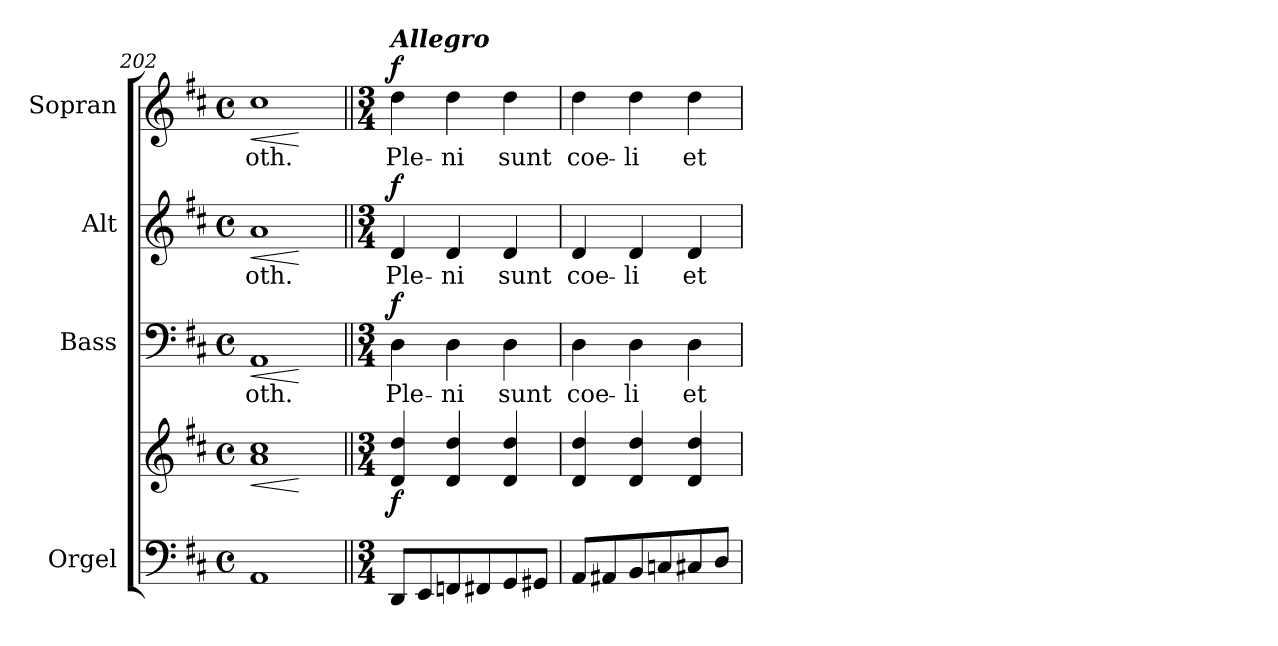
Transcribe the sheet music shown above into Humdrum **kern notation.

**kern	**kern	**dynam	**kern	**text	**dynam	**kern	**text	**dynam	**kern	**text	**dynam
*part4	*part4	*part4	*part3	*part3	*part3	*part2	*part2	*part2	*part1	*part1	*part1
*staff5	*staff4	*staff4/5	*staff3	*staff3	*staff3	*staff2	*staff2	*staff2	*staff1	*staff1	*staff1
*I"Orgel	*	*	*I"Bass	*	*	*I"Alt	*	*	*I"Sopran	*	*
*	*	*	*I'B.	*	*	*I'A.	*	*	*I'S.	*	*
*clefF4	*clefG2	*	*clefF4	*	*	*clefG2	*	*	*clefG2	*	*
*k[f#c#]	*k[f#c#]	*	*k[f#c#]	*	*	*k[f#c#]	*	*	*k[f#c#]	*	*
*D:	*D:	*	*D:	*	*	*D:	*	*	*D:	*	*
*M4/4	*M4/4	*	*M4/4	*	*	*M4/4	*	*	*M4/4	*	*
*met(c)	*met(c)	*	*met(c)	*	*	*met(c)	*	*	*met(c)	*	*
=202	=202	=202	=202	=202	=202	=202	=202	=202	=202	=202	=202
!	!	!LO:HP:b	!	!	!	!	!	!	!	!	!
!	!	!LO:HP:n=1:b	!	!LO:LY:b	!LO:HP:b	!	!	!	!	!	!
!	!	!	!	!	!LO:HP:n=1:b	!	!LO:LY:b	!LO:HP:b	!	!	!
!	!	!	!	!	!	!	!	!LO:HP:n=1:b	!	!LO:LY:b	!LO:HP:b
!	!	!	!	!	!	!	!	!	!	!	!LO:HP:n=1:b
1AA	1a 1cc#	< >	1AA	-oth.	< >	1a	-oth.	< >	1cc#	-oth.	< >
.	.	] [	.	.	[	.	.	[	.	.	[
=203||	=203||	=203||	=203||	=203||	=203||	=203||	=203||	=203||	=203||	=203||	=203||
*M3/4	*M3/4	*	*M3/4	*	*	*M3/4	*	*	*M3/4	*	*
!	!	!	!	!	!	!	!	!	!LO:TX:a:Bi:t=Allegro	!	!
!	!	!LO:DY:b	!	!LO:LY:b	!LO:DY:a	!	!LO:LY:b	!LO:DY:a	!	!LO:LY:b	!LO:DY:a
8DD/L	4d/ 4dd/	f	4D\	Ple-	f	4d/	Ple-	f	4dd\	Ple-	f
8EE/	.	.	.	.	.	.	.	.	.	.	.
!	!	!	!	!LO:LY:b	!	!	!LO:LY:b	!	!	!LO:LY:b	!
8FFn/	4d/ 4dd/	.	4D\	-ni	]	4d/	-ni	]	4dd\	-ni	]
8FF#X/	.	.	.	.	.	.	.	.	.	.	.
!	!	!	!	!LO:LY:b	!	!	!LO:LY:b	!	!	!LO:LY:b	!
8GG/	4d/ 4dd/	.	4D\	sunt	.	4d/	sunt	.	4dd\	sunt	.
8GG#X/J	.	.	.	.	.	.	.	.	.	.	.
=204	=204	=204	=204	=204	=204	=204	=204	=204	=204	=204	=204
!	!	!	!	!LO:LY:b	!	!	!LO:LY:b	!	!	!LO:LY:b	!
8AA/L	4d/ 4dd/	.	4D\	coe-	.	4d/	coe-	.	4dd\	coe-	.
8AA#X/	.	.	.	.	.	.	.	.	.	.	.
!	!	!	!	!LO:LY:b	!	!	!LO:LY:b	!	!	!LO:LY:b	!
8BB/	4d/ 4dd/	.	4D\	-li	.	4d/	-li	.	4dd\	-li	.
8Cn/	.	.	.	.	.	.	.	.	.	.	.
!	!	!	!	!LO:LY:b	!	!	!LO:LY:b	!	!	!LO:LY:b	!
8C#X/	4d/ 4dd/	.	4D\	et	.	4d/	et	.	4dd\	et	.
8D/J	.	.	.	.	.	.	.	.	.	.	.
=	=	=	=	=	=	=	=	=	=	=	=
*-	*-	*-	*-	*-	*-	*-	*-	*-	*-	*-	*-
